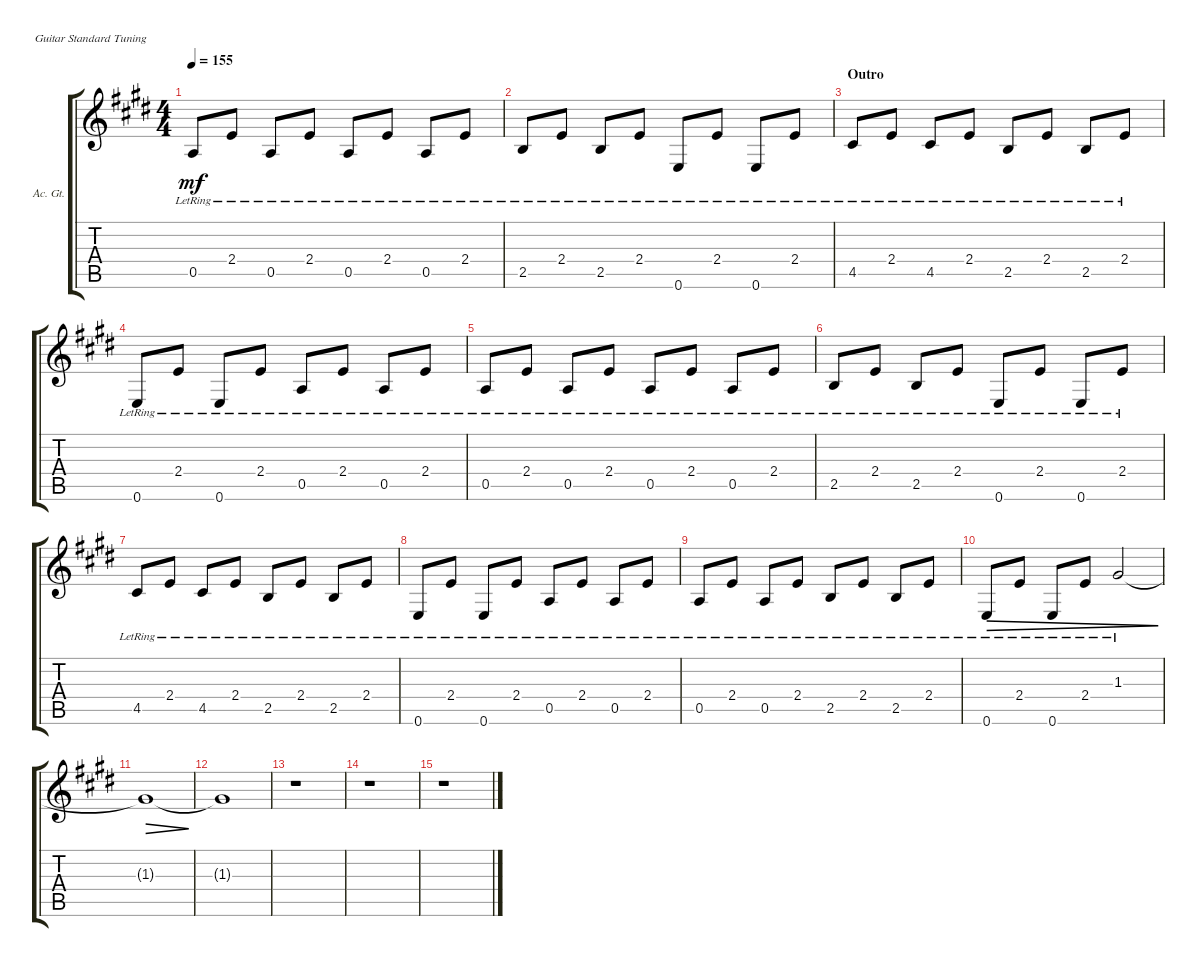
\defaultSystemsLayout 4
\bracketExtendMode groupsimilarinstruments
\firstSystemTrackNameOrientation horizontal
\otherSystemsTrackNameOrientation horizontal
\track ("Steel Guitar" "Ac. Gt.") {instrument acousticguitarsteel}
\staff {score tabs}
\tuning (E4 B3 G3 D3 A2 E2)
\ts (4 4)
\tempo 155
\clef g2
\ks e
0.5{lr}.8{dy mf} 2.4{lr}.8 0.5{lr}.8 2.4{lr}.8 0.5{lr}.8 2.4{lr}.8 0.5{lr}.8 2.4{lr}.8 |
2.5{lr}.8 2.4{lr}.8 2.5{lr}.8 2.4{lr}.8 0.6{lr}.8 2.4{lr}.8 0.6{lr}.8 2.4{lr}.8 |
\section ("" "Outro")
4.5{lr}.8 2.4{lr}.8 4.5{lr}.8 2.4{lr}.8 2.5{lr}.8 2.4{lr}.8 2.5{lr}.8 2.4{lr}.8 |
0.6{lr}.8 2.4{lr}.8 0.6{lr}.8 2.4{lr}.8 0.5{lr}.8 2.4{lr}.8 0.5{lr}.8 2.4{lr}.8 |
0.5{lr}.8 2.4{lr}.8 0.5{lr}.8 2.4{lr}.8 0.5{lr}.8 2.4{lr}.8 0.5{lr}.8 2.4{lr}.8 |
2.5{lr}.8 2.4{lr}.8 2.5{lr}.8 2.4{lr}.8 0.6{lr}.8 2.4{lr}.8 0.6{lr}.8 2.4{lr}.8 |
4.5{lr}.8 2.4{lr}.8 4.5{lr}.8 2.4{lr}.8 2.5{lr}.8 2.4{lr}.8 2.5{lr}.8 2.4{lr}.8 |
0.6{lr}.8 2.4{lr}.8 0.6{lr}.8 2.4{lr}.8 0.5{lr}.8 2.4{lr}.8 0.5{lr}.8 2.4{lr}.8 |
0.5{lr}.8 2.4{lr}.8 0.5{lr}.8 2.4{lr}.8 2.5{lr}.8 2.4{lr}.8 2.5{lr}.8 2.4{lr}.8 |
0.6{lr}.8{dec} 2.4{lr}.8{dec} 0.6{lr}.8{dec} 2.4{lr}.8{dec} 1.3{lr}.2{dec} |
1.3{t}.1{dec} |
1.3{t}.1 |
r.1 |
r.1 |
r.1
